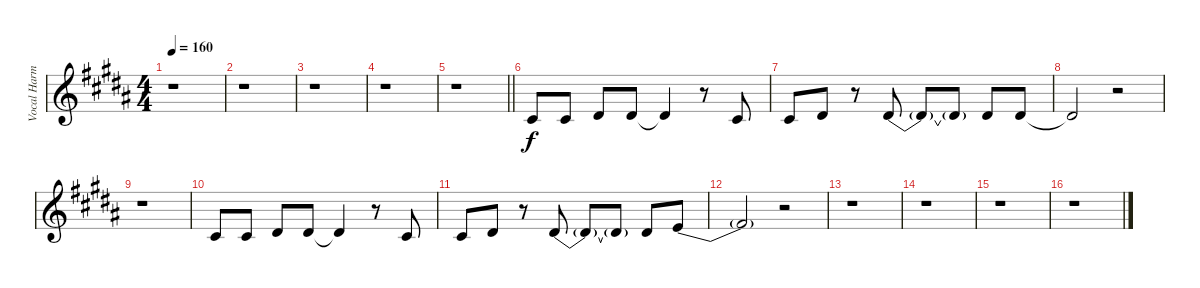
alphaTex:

\track ("Vocal Harmony 1" "Vocal Harm") {instrument flute}
\staff {score}
\tuning (E4 B3 G3 D3 A2 E2) {hide}
\ts (4 4)
\tempo 160
\clef g2
\ks b
r.1{dy f} |
r.1 |
r.1 |
r.1 |
\barLineRight lightlight
r.1 |
2.2.8 2.2.8 4.2.8 4.2.8 4.2{t}.4 r.8 2.2.8 |
2.2.8 4.2.8 r.8 4.2{be (bendrelease 0 0 15 2 25 2 60 0)}.8 4.2{t}.8 4.2{t}.8 4.2.8 4.2.8 |
4.2{t}.2 r.2 |
r.1 |
2.2.8 2.2.8 4.2.8 4.2.8 4.2{t}.4 r.8 2.2.8 |
2.2.8 4.2.8 r.8 4.2{be (bendrelease 0 0 15 2 25 2 60 0)}.8 4.2{t}.8 4.2{t}.8 4.2.8 5.2{be (bend 0 0 60 4)}.8 |
5.2{t}.2 r.2 |
r.1 |
r.1 |
r.1 |
r.1
